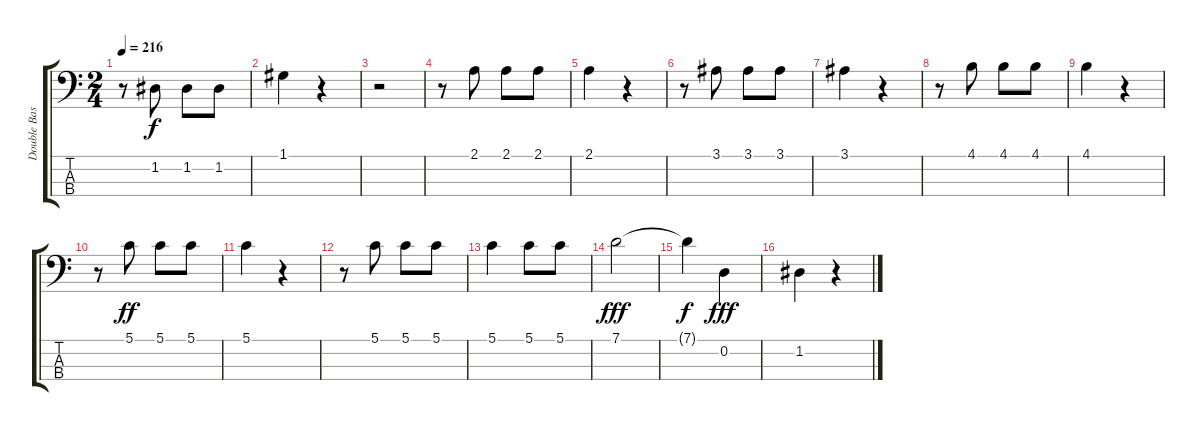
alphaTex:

\track ("Double Bass" "Double Bas") {instrument contrabass}
\staff {score tabs}
\tuning (G2 D2 A1 E1) {hide}
\ts (2 4)
\tempo 216
\clef f4
\ks c
r.8{dy f} 1.2.8 1.2.8 1.2.8 |
1.1.4 r.4 |
r.2 |
r.8 2.1.8 2.1.8 2.1.8 |
2.1.4 r.4 |
r.8 3.1.8 3.1.8 3.1.8 |
3.1.4 r.4 |
r.8 4.1.8 4.1.8 4.1.8 |
4.1.4 r.4 |
r.8 5.1.8{dy ff} 5.1.8 5.1.8 |
5.1.4 r.4 |
r.8 5.1.8 5.1.8 5.1.8 |
5.1.4 5.1.8 5.1.8 |
7.1.2{dy fff} |
7.1{t}.4{dy f} 0.2.4{dy fff} |
1.2.4 r.4
